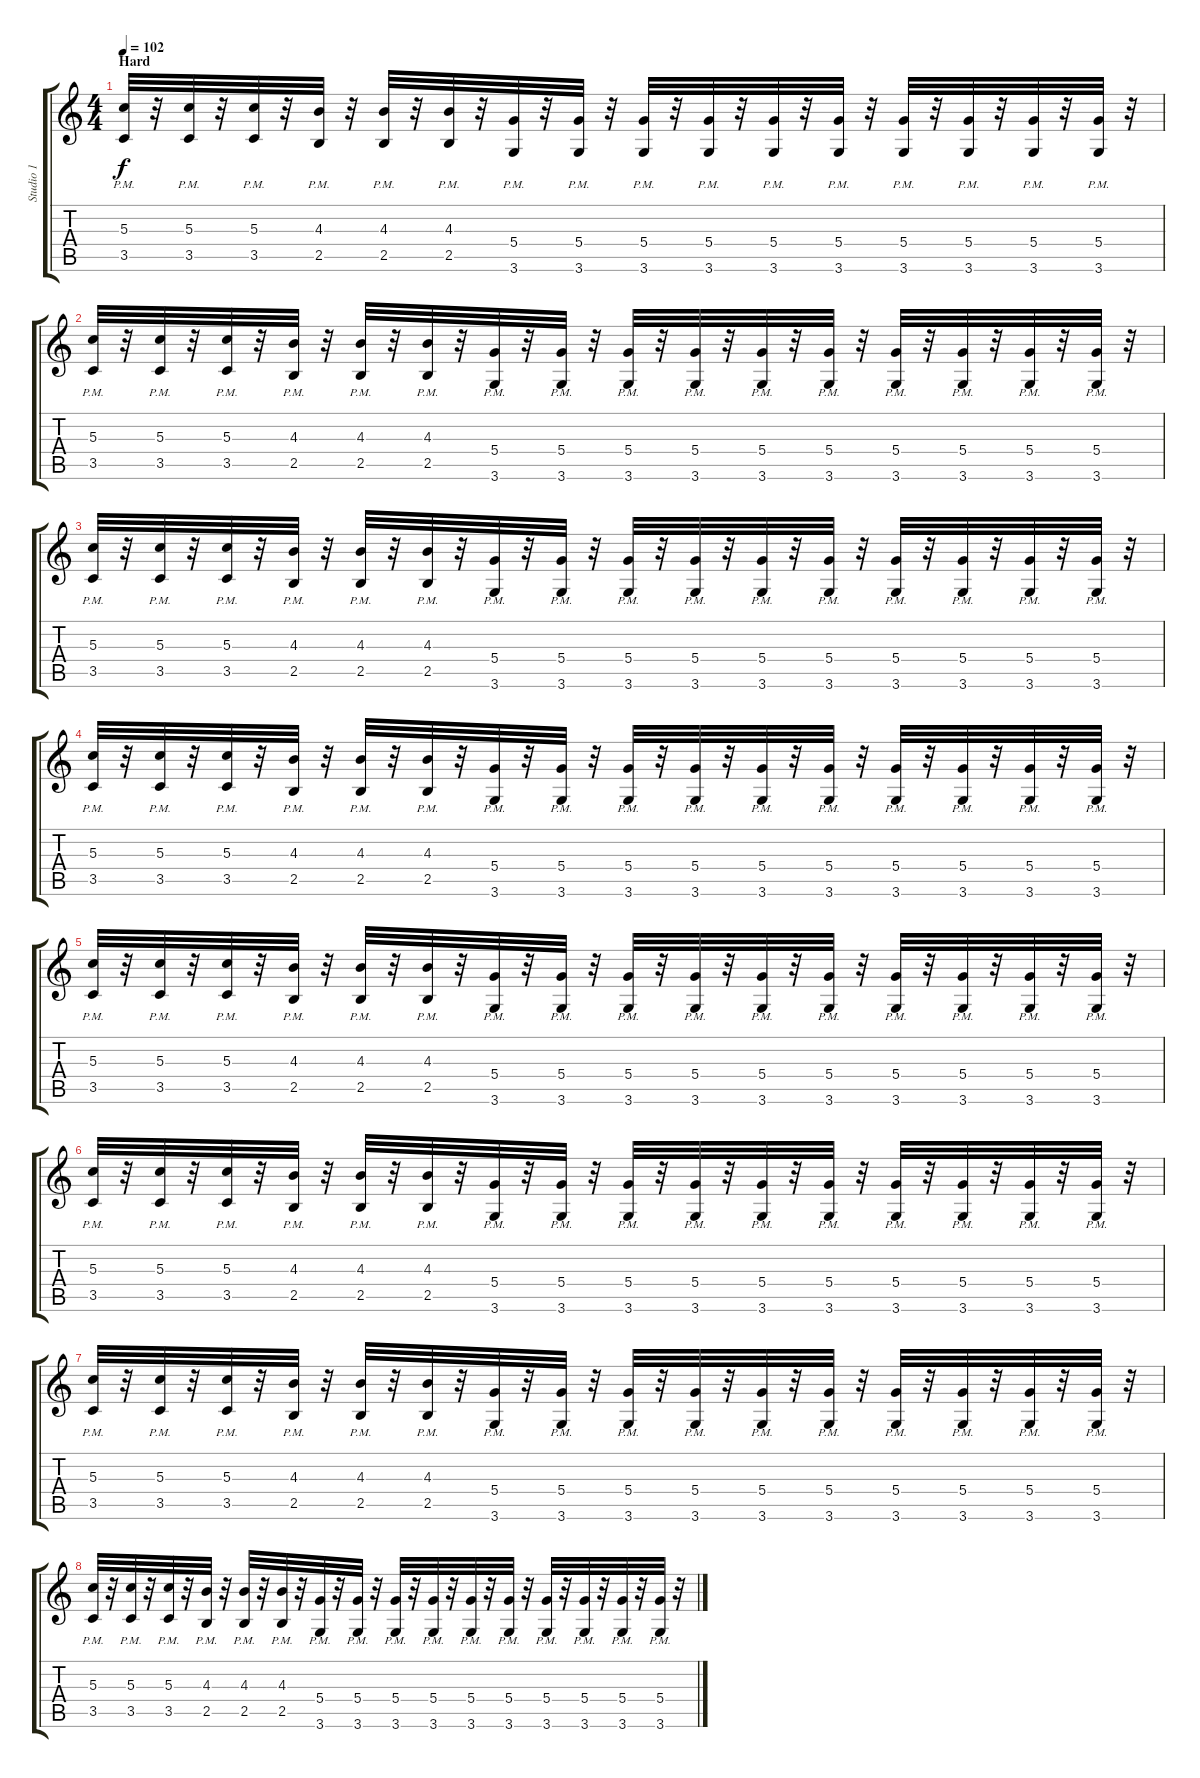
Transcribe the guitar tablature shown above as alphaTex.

\track ("Studio 1" "Studio 1") {instrument acousticguitarsteel}
\staff {score tabs}
\tuning (E4 B3 G3 D3 A2 E2) {hide}
\ts (4 4)
\section ("" "Hard")
\tempo 102
\clef g2
\ks c
(5.3{pm} 3.5{pm}).32{dy f} r.32 (5.3{pm} 3.5{pm}).32 r.32 (5.3 3.5{pm}).32 r.32 (4.3{pm} 2.5{pm}).32 r.32 (4.3{pm} 2.5{pm}).32 r.32 (4.3{pm} 2.5{pm}).32 r.32 (5.4{pm} 3.6{pm}).32 r.32 (5.4{pm} 3.6{pm}).32 r.32 (5.4{pm} 3.6{pm}).32 r.32 (5.4{pm} 3.6{pm}).32 r.32 (5.4{pm} 3.6{pm}).32 r.32 (5.4{pm} 3.6{pm}).32 r.32 (5.4{pm} 3.6{pm}).32 r.32 (5.4{pm} 3.6{pm}).32 r.32 (5.4{pm} 3.6{pm}).32 r.32 (5.4{pm} 3.6{pm}).32 r.32 |
(5.3{pm} 3.5{pm}).32 r.32 (5.3{pm} 3.5{pm}).32 r.32 (5.3 3.5{pm}).32 r.32 (4.3{pm} 2.5{pm}).32 r.32 (4.3{pm} 2.5{pm}).32 r.32 (4.3{pm} 2.5{pm}).32 r.32 (5.4{pm} 3.6{pm}).32 r.32 (5.4{pm} 3.6{pm}).32 r.32 (5.4{pm} 3.6{pm}).32 r.32 (5.4{pm} 3.6{pm}).32 r.32 (5.4{pm} 3.6{pm}).32 r.32 (5.4{pm} 3.6{pm}).32 r.32 (5.4{pm} 3.6{pm}).32 r.32 (5.4{pm} 3.6{pm}).32 r.32 (5.4{pm} 3.6{pm}).32 r.32 (5.4{pm} 3.6{pm}).32 r.32 |
(5.3{pm} 3.5{pm}).32 r.32 (5.3{pm} 3.5{pm}).32 r.32 (5.3 3.5{pm}).32 r.32 (4.3{pm} 2.5{pm}).32 r.32 (4.3{pm} 2.5{pm}).32 r.32 (4.3{pm} 2.5{pm}).32 r.32 (5.4{pm} 3.6{pm}).32 r.32 (5.4{pm} 3.6{pm}).32 r.32 (5.4{pm} 3.6{pm}).32 r.32 (5.4{pm} 3.6{pm}).32 r.32 (5.4{pm} 3.6{pm}).32 r.32 (5.4{pm} 3.6{pm}).32 r.32 (5.4{pm} 3.6{pm}).32 r.32 (5.4{pm} 3.6{pm}).32 r.32 (5.4{pm} 3.6{pm}).32 r.32 (5.4{pm} 3.6{pm}).32 r.32 |
(5.3{pm} 3.5{pm}).32 r.32 (5.3{pm} 3.5{pm}).32 r.32 (5.3 3.5{pm}).32 r.32 (4.3{pm} 2.5{pm}).32 r.32 (4.3{pm} 2.5{pm}).32 r.32 (4.3{pm} 2.5{pm}).32 r.32 (5.4{pm} 3.6{pm}).32 r.32 (5.4{pm} 3.6{pm}).32 r.32 (5.4{pm} 3.6{pm}).32 r.32 (5.4{pm} 3.6{pm}).32 r.32 (5.4{pm} 3.6{pm}).32 r.32 (5.4{pm} 3.6{pm}).32 r.32 (5.4{pm} 3.6{pm}).32 r.32 (5.4{pm} 3.6{pm}).32 r.32 (5.4{pm} 3.6{pm}).32 r.32 (5.4{pm} 3.6{pm}).32 r.32 |
(5.3{pm} 3.5{pm}).32 r.32 (5.3{pm} 3.5{pm}).32 r.32 (5.3 3.5{pm}).32 r.32 (4.3{pm} 2.5{pm}).32 r.32 (4.3{pm} 2.5{pm}).32 r.32 (4.3{pm} 2.5{pm}).32 r.32 (5.4{pm} 3.6{pm}).32 r.32 (5.4{pm} 3.6{pm}).32 r.32 (5.4{pm} 3.6{pm}).32 r.32 (5.4{pm} 3.6{pm}).32 r.32 (5.4{pm} 3.6{pm}).32 r.32 (5.4{pm} 3.6{pm}).32 r.32 (5.4{pm} 3.6{pm}).32 r.32 (5.4{pm} 3.6{pm}).32 r.32 (5.4{pm} 3.6{pm}).32 r.32 (5.4{pm} 3.6{pm}).32 r.32 |
(5.3{pm} 3.5{pm}).32 r.32 (5.3{pm} 3.5{pm}).32 r.32 (5.3 3.5{pm}).32 r.32 (4.3{pm} 2.5{pm}).32 r.32 (4.3{pm} 2.5{pm}).32 r.32 (4.3{pm} 2.5{pm}).32 r.32 (5.4{pm} 3.6{pm}).32 r.32 (5.4{pm} 3.6{pm}).32 r.32 (5.4{pm} 3.6{pm}).32 r.32 (5.4{pm} 3.6{pm}).32 r.32 (5.4{pm} 3.6{pm}).32 r.32 (5.4{pm} 3.6{pm}).32 r.32 (5.4{pm} 3.6{pm}).32 r.32 (5.4{pm} 3.6{pm}).32 r.32 (5.4{pm} 3.6{pm}).32 r.32 (5.4{pm} 3.6{pm}).32 r.32 |
(5.3{pm} 3.5{pm}).32 r.32 (5.3{pm} 3.5{pm}).32 r.32 (5.3 3.5{pm}).32 r.32 (4.3{pm} 2.5{pm}).32 r.32 (4.3{pm} 2.5{pm}).32 r.32 (4.3{pm} 2.5{pm}).32 r.32 (5.4{pm} 3.6{pm}).32 r.32 (5.4{pm} 3.6{pm}).32 r.32 (5.4{pm} 3.6{pm}).32 r.32 (5.4{pm} 3.6{pm}).32 r.32 (5.4{pm} 3.6{pm}).32 r.32 (5.4{pm} 3.6{pm}).32 r.32 (5.4{pm} 3.6{pm}).32 r.32 (5.4{pm} 3.6{pm}).32 r.32 (5.4{pm} 3.6{pm}).32 r.32 (5.4{pm} 3.6{pm}).32 r.32 |
(5.3{pm} 3.5{pm}).32 r.32 (5.3{pm} 3.5{pm}).32 r.32 (5.3 3.5{pm}).32 r.32 (4.3{pm} 2.5{pm}).32 r.32 (4.3{pm} 2.5{pm}).32 r.32 (4.3{pm} 2.5{pm}).32 r.32 (5.4{pm} 3.6{pm}).32 r.32 (5.4{pm} 3.6{pm}).32 r.32 (5.4{pm} 3.6{pm}).32 r.32 (5.4{pm} 3.6{pm}).32 r.32 (5.4{pm} 3.6{pm}).32 r.32 (5.4{pm} 3.6{pm}).32 r.32 (5.4{pm} 3.6{pm}).32 r.32 (5.4{pm} 3.6{pm}).32 r.32 (5.4{pm} 3.6{pm}).32 r.32 (5.4{pm} 3.6{pm}).32 r.32
